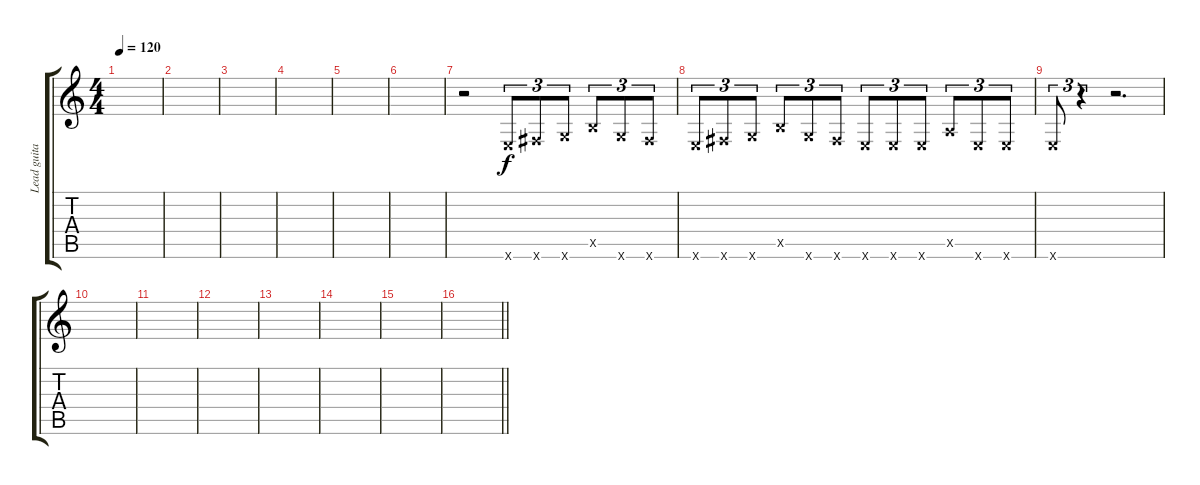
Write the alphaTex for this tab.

\track ("Lead guitar 2" "Lead guita") {instrument distortionguitar}
\staff {score tabs}
\tuning (E4 B3 G3 D3 A2 E2) {hide}
\ts (4 4)
\section ("" "")
\tempo 120
\clef g2
\ks c
|
|
|
|
|
|
r.2{volume 10 balance 8} 0.6{x}.8{tu (3 2)} 2.6{x}.8{tu (3 2)} 3.6{x}.8{tu (3 2)} 2.5{x}.8{tu (3 2)} 3.6{x}.8{tu (3 2)} 2.6{x}.8{tu (3 2)} |
0.6{x}.8{tu (3 2)} 2.6{x}.8{tu (3 2)} 3.6{x}.8{tu (3 2)} 2.5{x}.8{tu (3 2)} 3.6{x}.8{tu (3 2)} 2.6{x}.8{tu (3 2)} 0.6{x}.8{tu (3 2)} 0.6{x}.8{tu (3 2)} 0.6{x}.8{tu (3 2)} 0.5{x}.8{tu (3 2)} 0.6{x}.8{tu (3 2)} 0.6{x}.8{tu (3 2)} |
0.6{x}.8{tu (3 2)} r.4{tu (3 2)} r.2{d} |
|
|
|
|
|
|
\barLineRight lightlight
